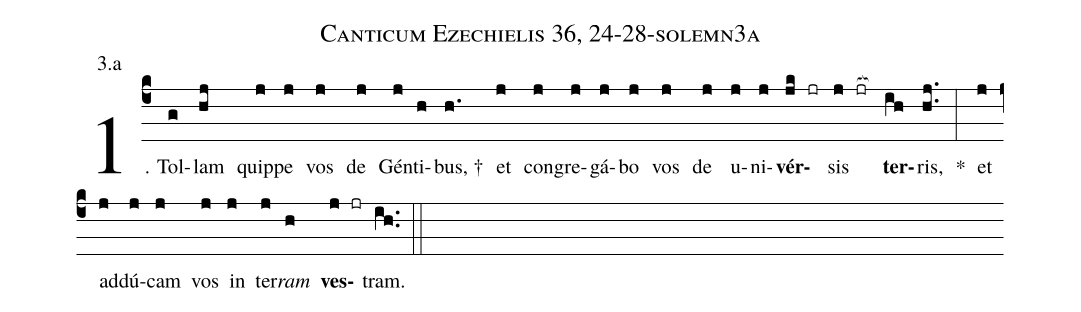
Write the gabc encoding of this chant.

name: Canticum Ezechielis 36, 24-28-solemn3a;
annotation: 3.a;
%%
(c4)1. Tol(g)lam(hj) quip(j)pe(j) vos(j) de(j) Gén(j)ti(h)bus, †(h.) et(j) con(j)gre(j)gá(j)bo(j) vos(j) de(j) u(j)ni(j)<b>vér</b>(jk jr)sis(j jr[ocb:1{]) <b>ter</b>(ih[ocb:0}])ris,(hj..) *(:) et(j) ad(j)dú(j)cam(j) vos(j) in(j) ter(j)<i>ram</i>(h) <b>ves</b>(j jr)tram.(ih..) (::)
